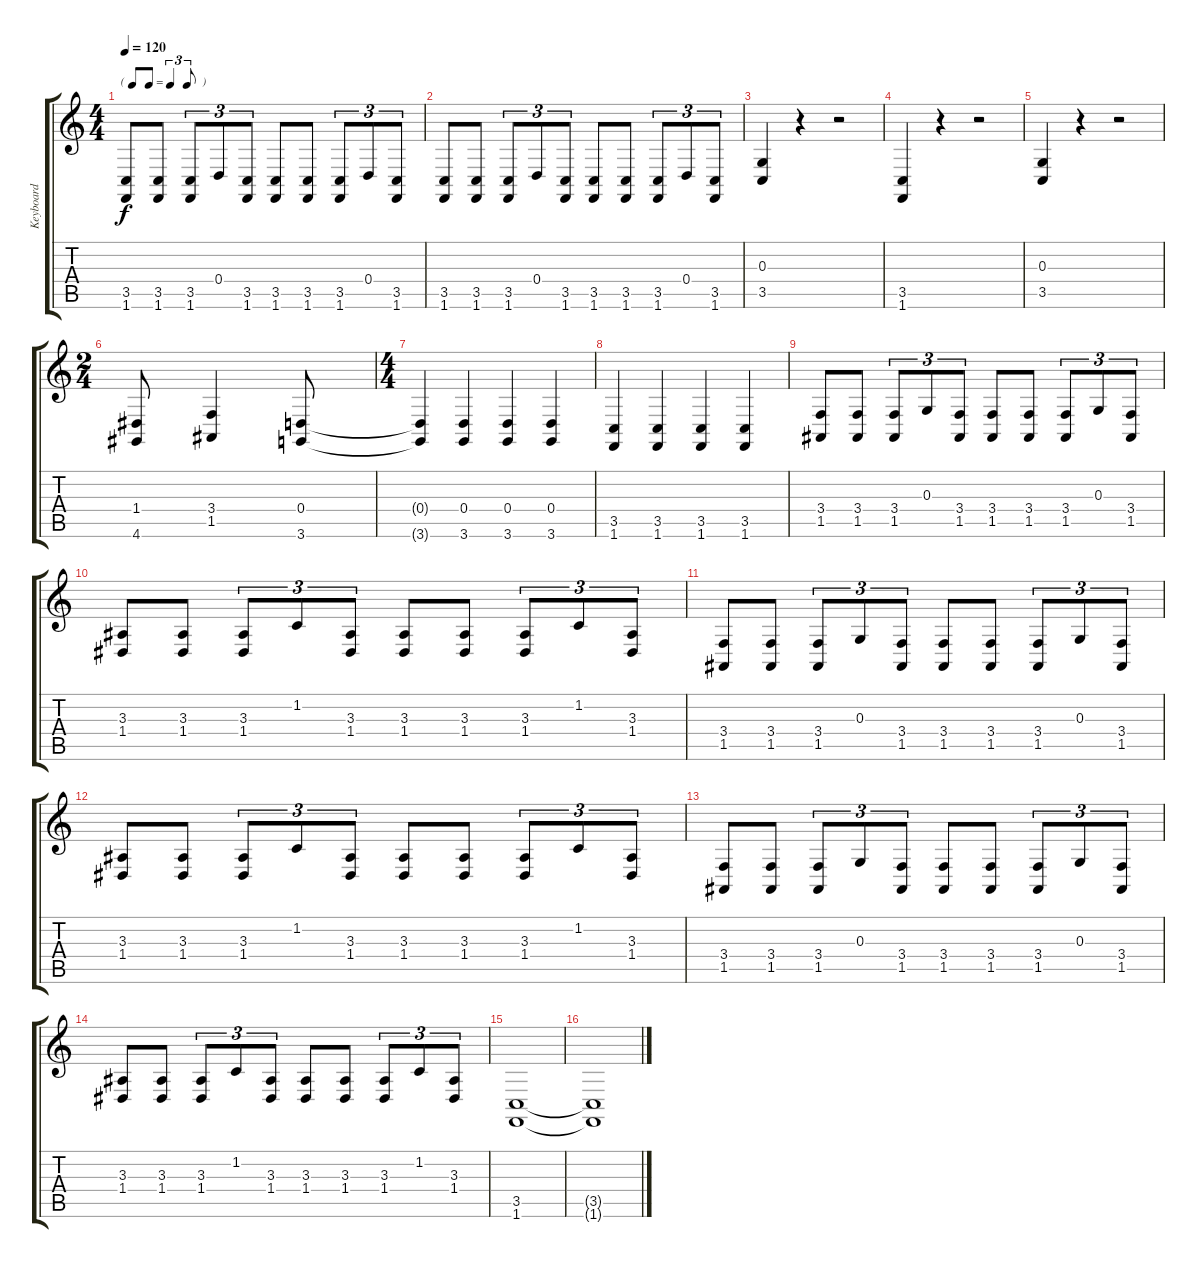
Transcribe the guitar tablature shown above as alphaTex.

\track ("Keyboard" "Keyboard") {instrument electricgrandpiano}
\staff {score tabs}
\tuning (E4 B3 G3 D3 A2 E2) {hide}
\ts (4 4)
\tf triplet8th
\tempo 120
\clef g2
\ks c
(3.5 1.6).8{dy f} (3.5 1.6).8 (3.5 1.6).8{tu (3 2)} 0.4.8{tu (3 2)} (3.5 1.6).8{tu (3 2)} (3.5 1.6).8 (3.5 1.6).8 (3.5 1.6).8{tu (3 2)} 0.4.8{tu (3 2)} (3.5 1.6).8{tu (3 2)} |
(3.5 1.6).8 (3.5 1.6).8 (3.5 1.6).8{tu (3 2)} 0.4.8{tu (3 2)} (3.5 1.6).8{tu (3 2)} (3.5 1.6).8 (3.5 1.6).8 (3.5 1.6).8{tu (3 2)} 0.4.8{tu (3 2)} (3.5 1.6).8{tu (3 2)} |
(0.3 3.5).4 r.4 r.2 |
(3.5 1.6).4 r.4 r.2 |
(0.3 3.5).4 r.4 r.2 |
\ts (2 4)
(1.4 4.6).8 (3.4 1.5).4 (0.4 3.6).8 |
\ts (4 4)
(0.4{t} 3.6{t}).4 (0.4 3.6).4 (0.4 3.6).4 (0.4 3.6).4 |
(3.5 1.6).4 (3.5 1.6).4 (3.5 1.6).4 (3.5 1.6).4 |
(3.4 1.5).8 (3.4 1.5).8 (3.4 1.5).8{tu (3 2)} 0.3.8{tu (3 2)} (3.4 1.5).8{tu (3 2)} (3.4 1.5).8 (3.4 1.5).8 (3.4 1.5).8{tu (3 2)} 0.3.8{tu (3 2)} (3.4 1.5).8{tu (3 2)} |
(3.3 1.4).8 (3.3 1.4).8 (3.3 1.4).8{tu (3 2)} 1.2.8{tu (3 2)} (3.3 1.4).8{tu (3 2)} (3.3 1.4).8 (3.3 1.4).8 (3.3 1.4).8{tu (3 2)} 1.2.8{tu (3 2)} (3.3 1.4).8{tu (3 2)} |
(3.4 1.5).8 (3.4 1.5).8 (3.4 1.5).8{tu (3 2)} 0.3.8{tu (3 2)} (3.4 1.5).8{tu (3 2)} (3.4 1.5).8 (3.4 1.5).8 (3.4 1.5).8{tu (3 2)} 0.3.8{tu (3 2)} (3.4 1.5).8{tu (3 2)} |
(3.3 1.4).8 (3.3 1.4).8 (3.3 1.4).8{tu (3 2)} 1.2.8{tu (3 2)} (3.3 1.4).8{tu (3 2)} (3.3 1.4).8 (3.3 1.4).8 (3.3 1.4).8{tu (3 2)} 1.2.8{tu (3 2)} (3.3 1.4).8{tu (3 2)} |
(3.4 1.5).8 (3.4 1.5).8 (3.4 1.5).8{tu (3 2)} 0.3.8{tu (3 2)} (3.4 1.5).8{tu (3 2)} (3.4 1.5).8 (3.4 1.5).8 (3.4 1.5).8{tu (3 2)} 0.3.8{tu (3 2)} (3.4 1.5).8{tu (3 2)} |
(3.3 1.4).8 (3.3 1.4).8 (3.3 1.4).8{tu (3 2)} 1.2.8{tu (3 2)} (3.3 1.4).8{tu (3 2)} (3.3 1.4).8 (3.3 1.4).8 (3.3 1.4).8{tu (3 2)} 1.2.8{tu (3 2)} (3.3 1.4).8{tu (3 2)} |
(3.5 1.6).1 |
(3.5{t} 1.6{t}).1
